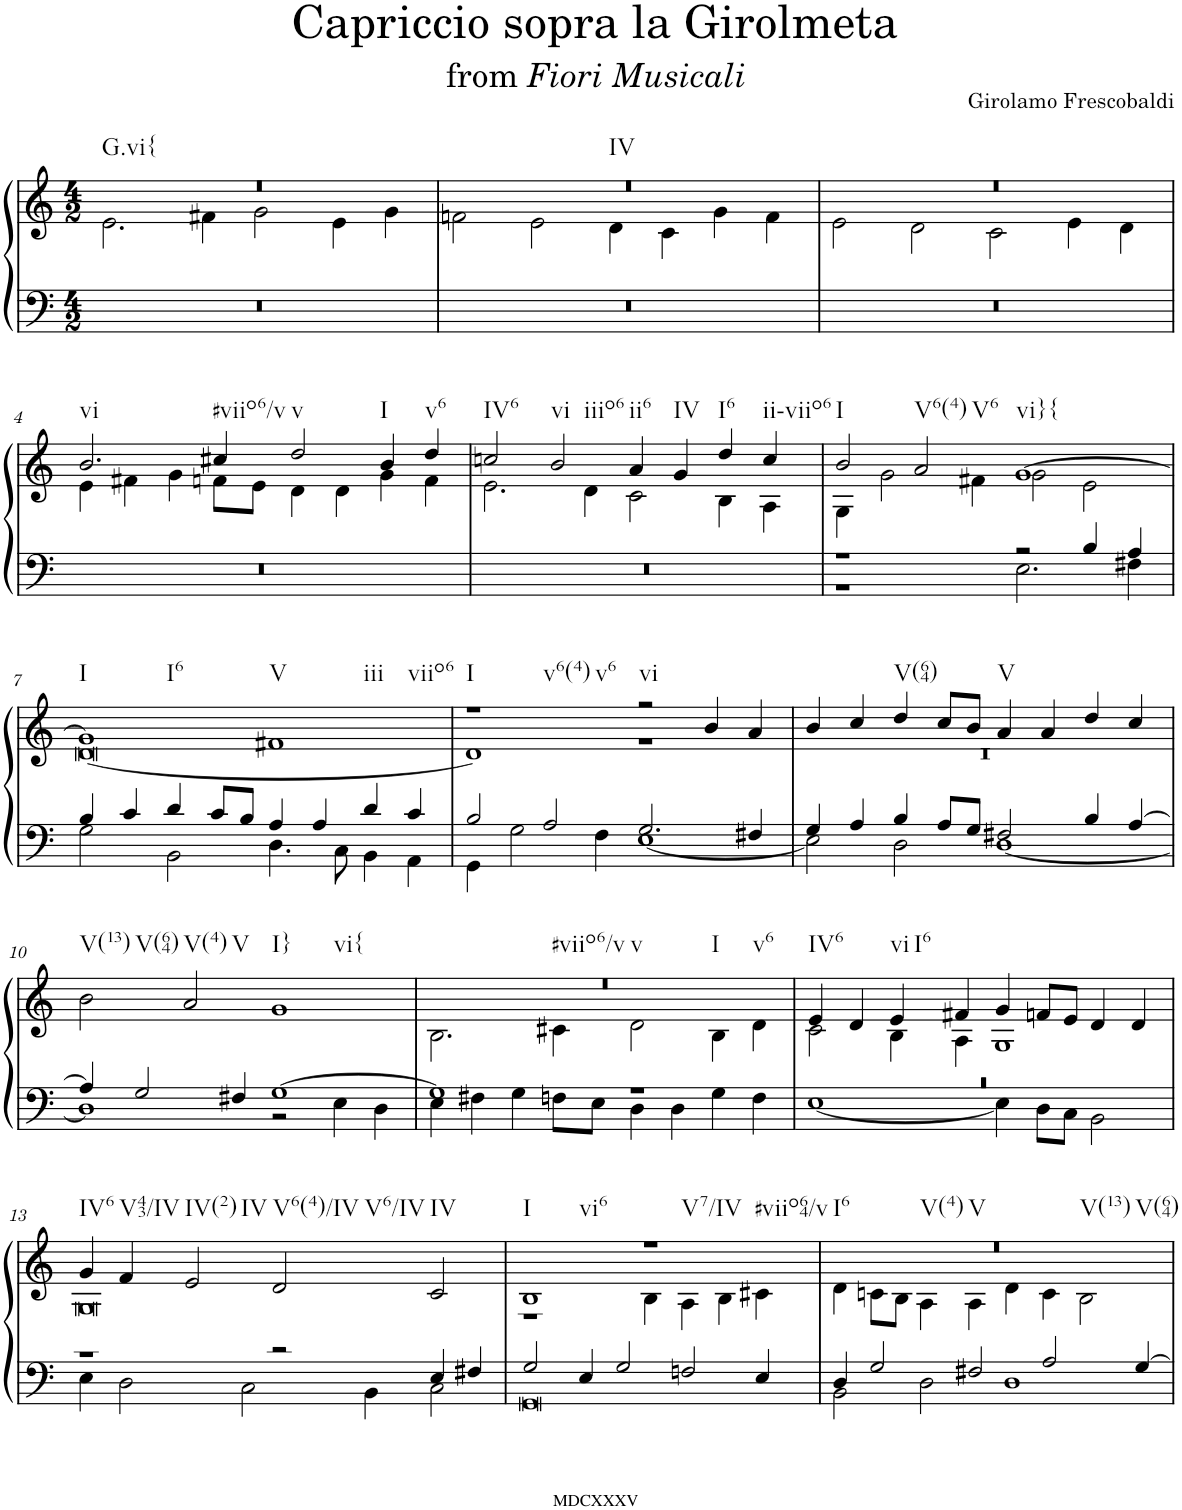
**kern	**kern
*part1	*part1
*staff2	*staff1
*I"Organ	*
*I'Org.	*
*clefF4	*clefG2
*k[]	*k[]
*M4/2	*M4/2
=1	=1
*	*^
!	!LO:TX:b:t=G.vi{	!
0r	0r	2.e\
.	.	4f#X\
.	.	2g\
.	.	4e\
.	.	4g\
=2	=2	=2
!	!LO:TX:b:t=IV	!
0r	0r	2fn\
.	.	2e\
.	.	4d\
.	.	4c\
.	.	4g\
.	.	4f\
=3	=3	=3
0r	0r	2e\
.	.	2d\
.	.	2c\
.	.	4e\
.	.	4d\
!!LO:LB:g=z	!!
=4	=4	=4
!	!LO:TX:b:t=vi	!
0r	2.b/	4e\
.	.	4f#X\
.	.	4g\
!	!LO:TX:b:t=#viio6/v	!
.	4cc#X/	8fn\L
.	.	8e\J
!	!LO:TX:b:t=v	!
.	2dd/	4d\
.	.	4d\
!	!LO:TX:b:t=I	!
.	4b/	4g\
!	!LO:TX:b:t=v6	!
.	4dd/	4f\
=5	=5	=5
!	!LO:TX:b:t=IV6	!
0r	2ccn/	2.e\
!	!LO:TX:b:t=vi	!
!	!LO:TX:b:t=iiio6	!
.	2b/	.
.	.	4d\
!	!LO:TX:b:t=ii6	!
.	4a/	2c\
!	!LO:TX:b:t=IV	!
.	4g/	.
!	!LO:TX:b:t=I6	!
.	4dd/	4B\
!	!LO:TX:b:t=ii-viio6	!
.	4cc/	4A\
=6	=6	=6
*^	*	*
!	!	!LO:TX:b:t=I	!
1r	1r	2b/	4G\
.	.	.	2g\
!	!	!LO:TX:b:t=V6(4)	!
!	!	!LO:TX:b:t=V6	!
.	.	2a/	.
.	.	.	4f#X\
!	!	!LO:TX:b:t=vi}{	!
2r	2.E\	[1g	2g\
4B/	.	.	2e\
4A/	4F#X\	.	.
!!LO:LB:g=z	!!
=7	=7	=7	=7
!	!	!LO:TX:b:t=I	!
!	!	!LO:TX:b:t=I6	!
4B/	2G\	1g]	[0d
4c/	.	.	.
4d/	2BB\	.	.
8c/L	.	.	.
8B/J	.	.	.
!	!	!LO:TX:b:t=V	!
!	!	!LO:TX:b:t=iii	!
!	!	!LO:TX:b:t=viio6	!
4A/	4.D\	1f#X	.
4A/	.	.	.
.	8C\	.	.
4d/	4BB\	.	.
4c/	4AA\	.	.
=8	=8	=8	=8
!	!	!LO:TX:b:t=I	!
!	!	!LO:TX:b:t=v6(4)	!
!	!	!LO:TX:b:t=v6	!
2B/	4GG\	1r	1d]
.	2G\	.	.
2A/	.	.	.
.	4F\	.	.
!	!	!LO:TX:b:t=vi	!
2.G/	[1E	2r	1r
.	.	4b/	.
4F#X/	.	4a/	.
=9	=9	=9	=9
4G/	2E\]	4b/	0r
4A/	.	4cc/	.
!	!	!LO:TX:b:t=V(64)	!
4B/	2D\	4dd/	.
8A/L	.	8cc/L	.
8G/J	.	8b/J	.
!	!	!LO:TX:b:t=V	!
2F#X/	[1D	4a/	.
.	.	4a/	.
4B/	.	4dd/	.
[4A/	.	4cc/	.
*	*	*v	*v
!!LO:LB:g=z
=10	=10	=10
!	!	!LO:TX:b:t=V(13)
!	!	!LO:TX:b:t=V(64)
4A/]	1D]	2b\
2G/	.	.
!	!	!LO:TX:b:t=V(4)
!	!	!LO:TX:b:t=V
.	.	2a/
4F#X/	.	.
!	!	!LO:TX:b:t=I}
!	!	!LO:TX:b:t=vi{
[1G	2r	1g
.	4E\	.
.	4D\	.
=11	=11	=11
*	*	*^
!	!	!LO:TX:b:t=#viio6/v	!
!	!	!LO:TX:b:t=v	!
!	!	!LO:TX:b:t=I	!
!	!	!LO:TX:b:t=v6	!
1G]	4E\	0r	2.B\
.	4F#X\	.	.
.	4G\	.	.
.	8Fn\L	.	4c#X\
.	8E\J	.	.
1r	4D\	.	2d\
.	4D\	.	.
.	4G\	.	4B\
.	4F\	.	4d\
=12	=12	=12	=12
!	!	!LO:TX:b:t=IV6	!
0r	[1E	4e/	2c\
.	.	4d/	.
!	!	!LO:TX:b:t=vi	!
!	!	!LO:TX:b:t=I6	!
.	.	4e/	4B\
.	.	4f#X/	4A\
.	4E\]	4g/	1G
.	8D\L	8fn/L	.
.	8C\J	8e/J	.
.	2BB\	4d/	.
.	.	4d/	.
!!LO:LB:g=z	!!
=13	=13	=13	=13
!	!	!LO:TX:b:t=IV6	!
1r	4E\	4g/	0G
!	!	!LO:TX:b:t=V43/IV	!
.	2D\	4f/	.
!	!	!LO:TX:b:t=IV(2)	!
!	!	!LO:TX:b:t=IV	!
.	.	2e/	.
.	2C\	.	.
!	!	!LO:TX:b:t=V6(4)/IV	!
!	!	!LO:TX:b:t=V6/IV	!
2r	.	2d/	.
.	4BB\	.	.
!	!	!LO:TX:b:t=IV	!
4E/	2C\	2c/	.
4F#X/	.	.	.
=14	=14	=14	=14
!	!	!LO:TX:b:t=I	!
!	!	!LO:TX:b:t=vi6	!
2G/	0GG	1B	1r
4E/	.	.	.
2G/	.	.	.
!	!	!LO:TX:b:t=V7/IV	!
!	!	!LO:TX:b:t=#viio64/v	!
.	.	1r	4B\
2Fn/	.	.	4A\
.	.	.	4B\
4E/	.	.	4c#X\
=15	=15	=15	=15
!	!	!LO:TX:b:t=I6	!
!	!	!LO:TX:b:t=V(4)	!
!	!	!LO:TX:b:t=V	!
!	!	!LO:TX:b:t=V(13)	!
!	!	!LO:TX:b:t=V(64)	!
4D/	2BB\	0r	4d\
2G/	.	.	8cn\L
.	.	.	8B\J
.	2D\	.	4A\
2F#X/	.	.	4A\
.	1D	.	4d\
2A/	.	.	4c\
.	.	.	2B\
[4G/	.	.	.
*v	*v	*	*
*	*v	*v
=	=
*-	*-
